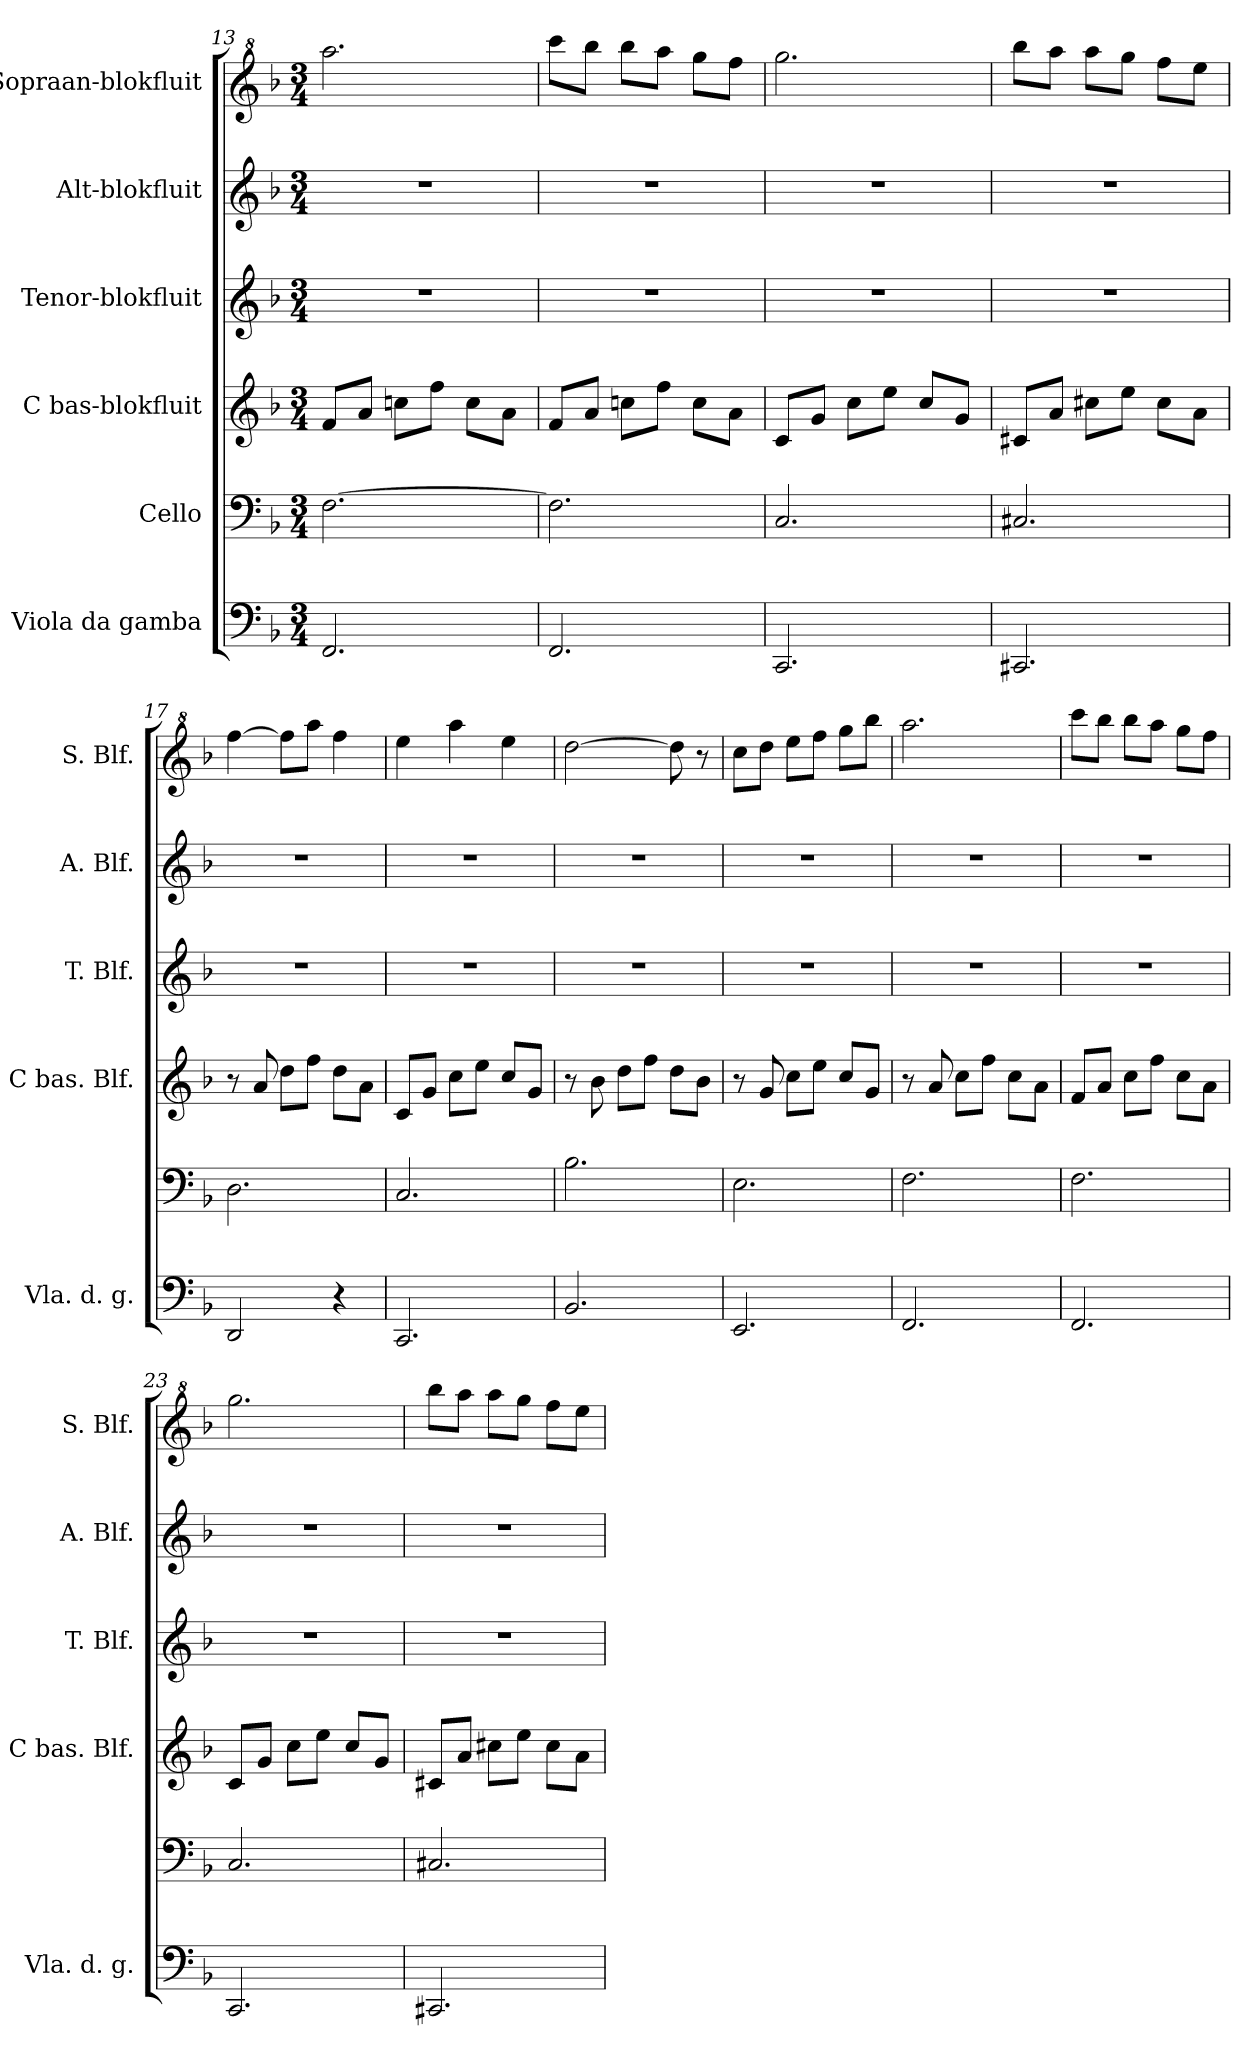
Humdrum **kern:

**kern	**kern	**kern	**kern	**kern	**kern
*part6	*part5	*part4	*part3	*part2	*part1
*staff6	*staff5	*staff4	*staff3	*staff2	*staff1
*I"Viola da gamba	*I"Cello	*I"C bas-blokfluit	*I"Tenor-blokfluit	*I"Alt-blokfluit	*I"Sopraan-blokfluit
*I'Vla. d. g.	*	*I'C bas. Blf.	*I'T. Blf.	*I'A. Blf.	*I'S. Blf.
*clefF4	*clefF4	*clefG2	*clefG2	*clefG2	*clefG^2
*k[b-]	*k[b-]	*k[b-]	*k[b-]	*k[b-]	*k[b-]
*M3/4	*M3/4	*M3/4	*M3/4	*M3/4	*M3/4
=13	=13	=13	=13	=13	=13
2.FF/	[2.F\	8f/L	2.r	2.r	2.aaa\
.	.	8a/J	.	.	.
.	.	8ccn\L	.	.	.
.	.	8ff\J	.	.	.
.	.	8cc\L	.	.	.
.	.	8a\J	.	.	.
=14	=14	=14	=14	=14	=14
2.FF/	2.F\]	8f/L	2.r	2.r	8cccc\L
.	.	8a/J	.	.	8bbb-\J
.	.	8ccn\L	.	.	8bbb-\L
.	.	8ff\J	.	.	8aaa\J
.	.	8cc\L	.	.	8ggg\L
.	.	8a\J	.	.	8fff\J
=15	=15	=15	=15	=15	=15
2.CC/	2.C/	8c/L	2.r	2.r	2.ggg\
.	.	8g/J	.	.	.
.	.	8cc\L	.	.	.
.	.	8ee\J	.	.	.
.	.	8cc/L	.	.	.
.	.	8g/J	.	.	.
=16	=16	=16	=16	=16	=16
2.CC#X/	2.C#X/	8c#X/L	2.r	2.r	8bbb-\L
.	.	8a/J	.	.	8aaa\J
.	.	8cc#X\L	.	.	8aaa\L
.	.	8ee\J	.	.	8ggg\J
.	.	8cc#\L	.	.	8fff\L
.	.	8a\J	.	.	8eee\J
!!LO:LB:g=z
=17	=17	=17	=17	=17	=17
2DD/	2.D\	8r	2.r	2.r	[4fff\
.	.	8a/	.	.	.
.	.	8dd\L	.	.	8fff\L]
.	.	8ff\J	.	.	8aaa\J
4r	.	8dd\L	.	.	4fff\
.	.	8a\J	.	.	.
=18	=18	=18	=18	=18	=18
2.CC/	2.C/	8c/L	2.r	2.r	4eee\
.	.	8g/J	.	.	.
.	.	8cc\L	.	.	4aaa\
.	.	8ee\J	.	.	.
.	.	8cc/L	.	.	4eee\
.	.	8g/J	.	.	.
=19	=19	=19	=19	=19	=19
2.BB-/	2.B-\	8r	2.r	2.r	[2ddd\
.	.	8b-\	.	.	.
.	.	8dd\L	.	.	.
.	.	8ff\J	.	.	.
.	.	8dd\L	.	.	8ddd\]
.	.	8b-\J	.	.	8r
=20	=20	=20	=20	=20	=20
2.EE/	2.E\	8r	2.r	2.r	8ccc\L
.	.	8g/	.	.	8ddd\J
.	.	8cc\L	.	.	8eee\L
.	.	8ee\J	.	.	8fff\J
.	.	8cc/L	.	.	8ggg\L
.	.	8g/J	.	.	8bbb-\J
=21	=21	=21	=21	=21	=21
2.FF/	2.F\	8r	2.r	2.r	2.aaa\
.	.	8a/	.	.	.
.	.	8cc\L	.	.	.
.	.	8ff\J	.	.	.
.	.	8cc\L	.	.	.
.	.	8a\J	.	.	.
=22	=22	=22	=22	=22	=22
2.FF/	2.F\	8f/L	2.r	2.r	8cccc\L
.	.	8a/J	.	.	8bbb-\J
.	.	8cc\L	.	.	8bbb-\L
.	.	8ff\J	.	.	8aaa\J
.	.	8cc\L	.	.	8ggg\L
.	.	8a\J	.	.	8fff\J
!!LO:PB:g=z
=23	=23	=23	=23	=23	=23
2.CC/	2.C/	8c/L	2.r	2.r	2.ggg\
.	.	8g/J	.	.	.
.	.	8cc\L	.	.	.
.	.	8ee\J	.	.	.
.	.	8cc/L	.	.	.
.	.	8g/J	.	.	.
=24	=24	=24	=24	=24	=24
2.CC#X/	2.C#X/	8c#X/L	2.r	2.r	8bbb-\L
.	.	8a/J	.	.	8aaa\J
.	.	8cc#X\L	.	.	8aaa\L
.	.	8ee\J	.	.	8ggg\J
.	.	8cc#\L	.	.	8fff\L
.	.	8a\J	.	.	8eee\J
=	=	=	=	=	=
*-	*-	*-	*-	*-	*-
